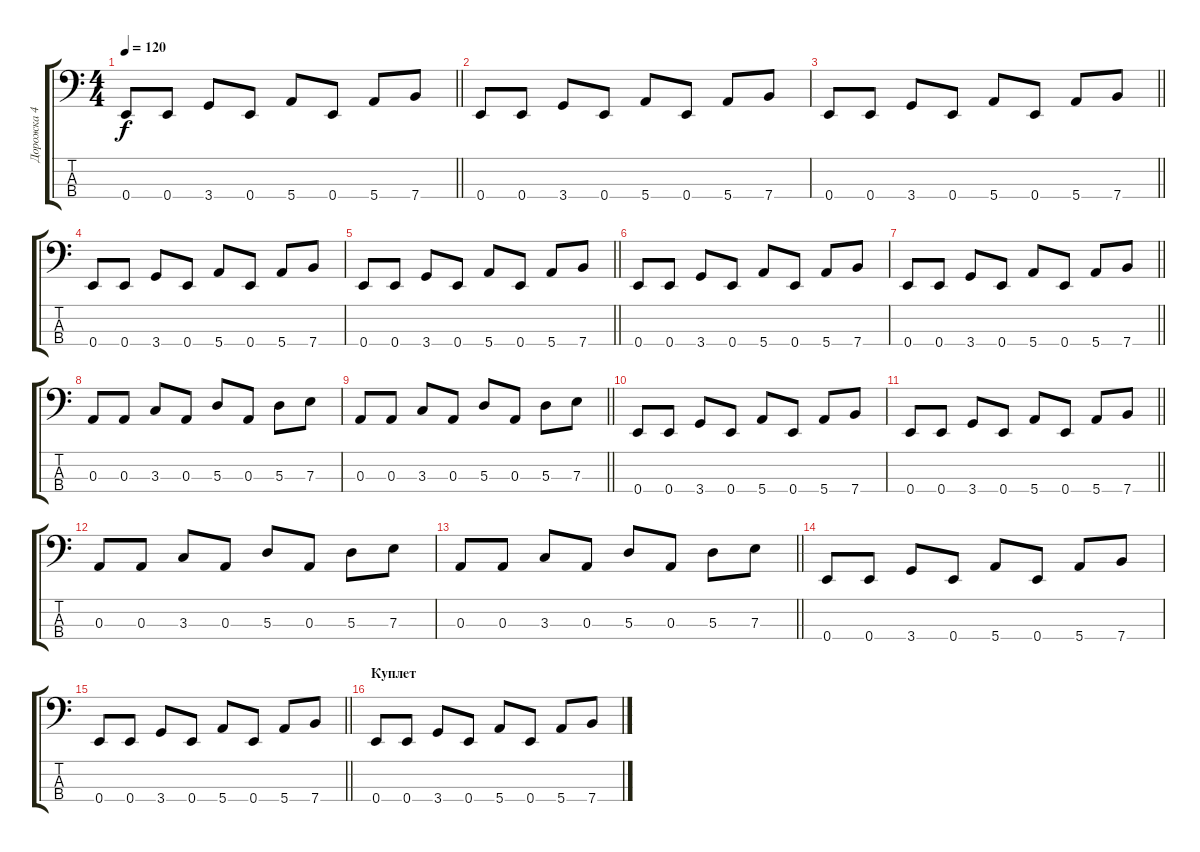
\track ("Дорожка 4" "Дорожка 4") {instrument electricbasspick}
\staff {score tabs}
\tuning (G2 D2 A1 E1) {hide}
\ts (4 4)
\tempo 120
\clef f4
\barLineRight lightlight
\ks c
0.4.8{dy f} 0.4.8 3.4.8 0.4.8 5.4.8 0.4.8 5.4.8 7.4.8 |
0.4.8 0.4.8 3.4.8 0.4.8 5.4.8 0.4.8 5.4.8 7.4.8 |
\barLineRight lightlight
0.4.8 0.4.8 3.4.8 0.4.8 5.4.8 0.4.8 5.4.8 7.4.8 |
0.4.8 0.4.8 3.4.8 0.4.8 5.4.8 0.4.8 5.4.8 7.4.8 |
\barLineRight lightlight
0.4.8 0.4.8 3.4.8 0.4.8 5.4.8 0.4.8 5.4.8 7.4.8 |
0.4.8 0.4.8 3.4.8 0.4.8 5.4.8 0.4.8 5.4.8 7.4.8 |
\barLineRight lightlight
0.4.8 0.4.8 3.4.8 0.4.8 5.4.8 0.4.8 5.4.8 7.4.8 |
0.3.8 0.3.8 3.3.8 0.3.8 5.3.8 0.3.8 5.3.8 7.3.8 |
\barLineRight lightlight
0.3.8 0.3.8 3.3.8 0.3.8 5.3.8 0.3.8 5.3.8 7.3.8 |
0.4.8 0.4.8 3.4.8 0.4.8 5.4.8 0.4.8 5.4.8 7.4.8 |
\barLineRight lightlight
0.4.8 0.4.8 3.4.8 0.4.8 5.4.8 0.4.8 5.4.8 7.4.8 |
0.3.8 0.3.8 3.3.8 0.3.8 5.3.8 0.3.8 5.3.8 7.3.8 |
\barLineRight lightlight
0.3.8 0.3.8 3.3.8 0.3.8 5.3.8 0.3.8 5.3.8 7.3.8 |
0.4.8 0.4.8 3.4.8 0.4.8 5.4.8 0.4.8 5.4.8 7.4.8 |
\barLineRight lightlight
0.4.8 0.4.8 3.4.8 0.4.8 5.4.8 0.4.8 5.4.8 7.4.8 |
\section ("" "Куплет")
0.4.8 0.4.8 3.4.8 0.4.8 5.4.8 0.4.8 5.4.8 7.4.8
